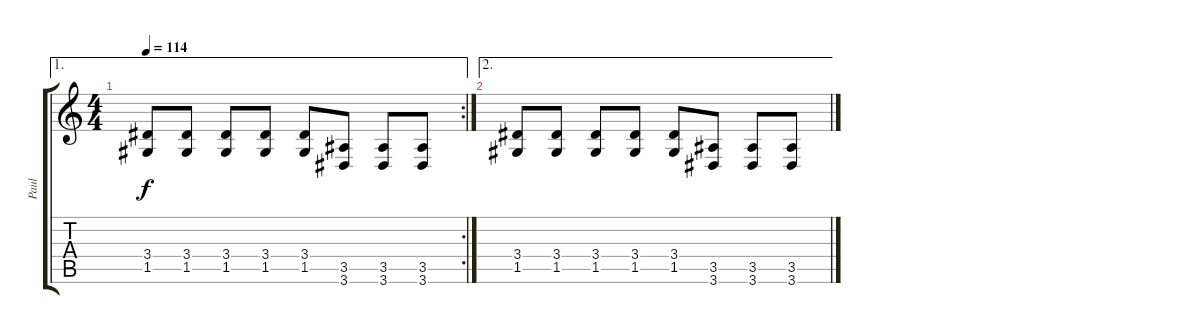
\track ("Paul" "Paul") {instrument distortionguitar}
\staff {score tabs}
\tuning (D4 A3 F3 C3 G2 C2) {hide}
\ae 1
\rc 2
\ts (4 4)
\tempo 114
\clef g2
\ks c
(3.4 1.5).8{dy f} (3.4 1.5).8 (3.4 1.5).8 (3.4 1.5).8 (3.4 1.5).8 (3.5 3.6).8 (3.5 3.6).8 (3.5 3.6).8 |
\ae 2
(3.4 1.5).8 (3.4 1.5).8 (3.4 1.5).8 (3.4 1.5).8 (3.4 1.5).8 (3.5 3.6).8 (3.5 3.6).8 (3.5 3.6).8
